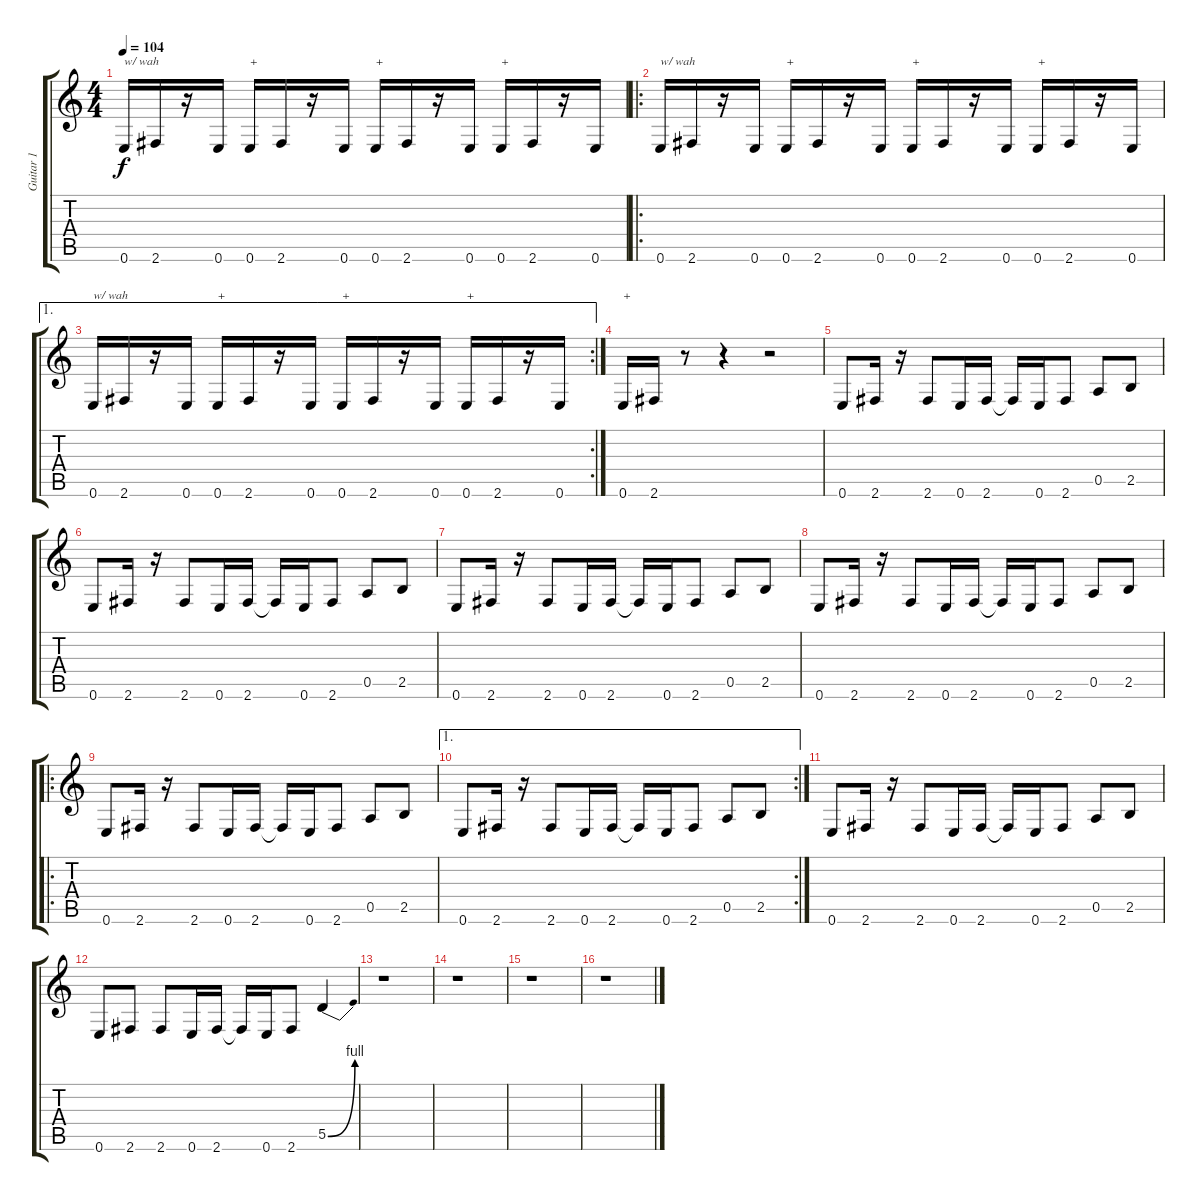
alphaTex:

\track ("Guitar 1" "Guitar 1") {instrument distortionguitar}
\staff {score tabs}
\tuning (E4 B3 G3 D3 A2 E2) {hide}
\ts (4 4)
\tempo 104
\clef g2
\ks c
0.6.16{txt "w/ wah" dy f} 2.6.16 r.16 0.6.16 0.6.16{txt "+"} 2.6.16 r.16 0.6.16 0.6.16{txt "+"} 2.6.16 r.16 0.6.16 0.6.16{txt "+"} 2.6.16 r.16 0.6.16 |
\ro
0.6.16{txt "w/ wah"} 2.6.16 r.16 0.6.16 0.6.16{txt "+"} 2.6.16 r.16 0.6.16 0.6.16{txt "+"} 2.6.16 r.16 0.6.16 0.6.16{txt "+"} 2.6.16 r.16 0.6.16 |
\ae 1
\rc 2
0.6.16{txt "w/ wah"} 2.6.16 r.16 0.6.16 0.6.16{txt "+"} 2.6.16 r.16 0.6.16 0.6.16{txt "+"} 2.6.16 r.16 0.6.16 0.6.16{txt "+"} 2.6.16 r.16 0.6.16 |
0.6.16{txt "+"} 2.6.16 r.8 r.4 r.2 |
0.6.8 2.6.16 r.16 2.6.8 0.6.16 2.6.16 2.6{t}.16 0.6.16 2.6.8 0.5.8 2.5.8 |
0.6.8 2.6.16 r.16 2.6.8 0.6.16 2.6.16 2.6{t}.16 0.6.16 2.6.8 0.5.8 2.5.8 |
0.6.8 2.6.16 r.16 2.6.8 0.6.16 2.6.16 2.6{t}.16 0.6.16 2.6.8 0.5.8 2.5.8 |
0.6.8 2.6.16 r.16 2.6.8 0.6.16 2.6.16 2.6{t}.16 0.6.16 2.6.8 0.5.8 2.5.8 |
\ro
0.6.8 2.6.16 r.16 2.6.8 0.6.16 2.6.16 2.6{t}.16 0.6.16 2.6.8 0.5.8 2.5.8 |
\ae 1
\rc 2
0.6.8 2.6.16 r.16 2.6.8 0.6.16 2.6.16 2.6{t}.16 0.6.16 2.6.8 0.5.8 2.5.8 |
0.6.8 2.6.16 r.16 2.6.8 0.6.16 2.6.16 2.6{t}.16 0.6.16 2.6.8 0.5.8 2.5.8 |
0.6.8 2.6.8 2.6.8 0.6.16 2.6.16 2.6{t}.16 0.6.16 2.6.8 5.5{be (bend 0 0 60 4)}.4 |
r.1 |
r.1 |
r.1 |
r.1
